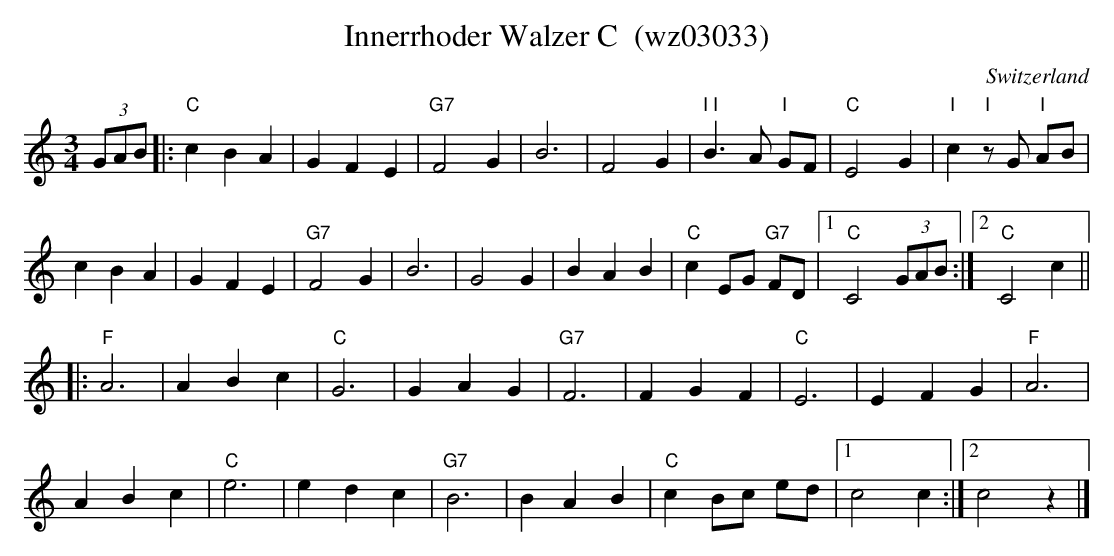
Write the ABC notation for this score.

X:1
T:Innerrhoder Walzer C  (wz03033)
O:Switzerland
M:3/4
L:1/4
K:C major
(3 G/A/B/ |: "C"c B A | G F E | "G7"F2 G | B3 | F2 G | "I I"B>A "I"G/F/ | "C"E2 G | "I"c "I"z/ G/ "I"A/B/ |
c B A | G F E | "G7"F2 G | B3 | G2 G | B A B | "C"c E/G/ "G7"F/D/ |1 "C"C2 (3G/A/B/ :|2 "C"C2 c ||
|: "F"A3 | A B c | "C"G3 | G A G | "G7"F3 | F G F | "C"E3 | EFG | "F"A3 |
ABc | "C"e3 | edc | "G7"B3 | BAB | "C"c B/c/ e/d/ |1 c2 c :|2 c2 z |]
